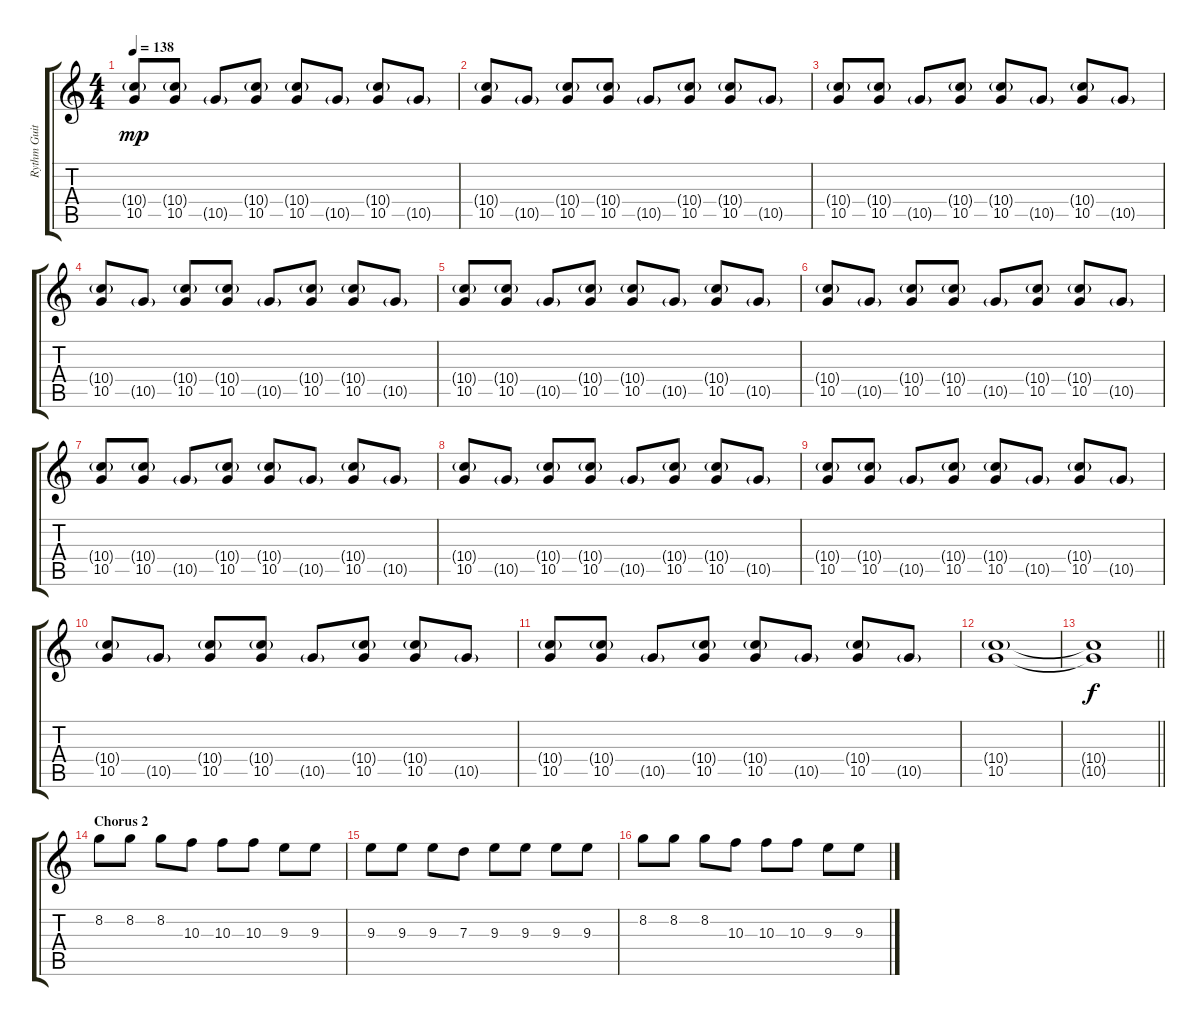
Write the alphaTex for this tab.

\track ("Rythm Guitar" "Rythm Guit") {instrument distortionguitar}
\staff {score tabs}
\tuning (E4 B3 G3 D3 A2 E2) {hide}
\ts (4 4)
\tempo 138
\clef g2
\ks c
(10.4{g} 10.5).8{dy mp} (10.4{g} 10.5).8 10.5{g}.8 (10.4{g} 10.5).8 (10.4{g} 10.5).8 10.5{g}.8 (10.4{g} 10.5).8 10.5{g}.8 |
(10.4{g} 10.5).8 10.5{g}.8 (10.4{g} 10.5).8 (10.4{g} 10.5).8 10.5{g}.8 (10.4{g} 10.5).8 (10.4{g} 10.5).8 10.5{g}.8 |
(10.4{g} 10.5).8 (10.4{g} 10.5).8 10.5{g}.8 (10.4{g} 10.5).8 (10.4{g} 10.5).8 10.5{g}.8 (10.4{g} 10.5).8 10.5{g}.8 |
(10.4{g} 10.5).8 10.5{g}.8 (10.4{g} 10.5).8 (10.4{g} 10.5).8 10.5{g}.8 (10.4{g} 10.5).8 (10.4{g} 10.5).8 10.5{g}.8 |
(10.4{g} 10.5).8 (10.4{g} 10.5).8 10.5{g}.8 (10.4{g} 10.5).8 (10.4{g} 10.5).8 10.5{g}.8 (10.4{g} 10.5).8 10.5{g}.8 |
(10.4{g} 10.5).8 10.5{g}.8 (10.4{g} 10.5).8 (10.4{g} 10.5).8 10.5{g}.8 (10.4{g} 10.5).8 (10.4{g} 10.5).8 10.5{g}.8 |
(10.4{g} 10.5).8 (10.4{g} 10.5).8 10.5{g}.8 (10.4{g} 10.5).8 (10.4{g} 10.5).8 10.5{g}.8 (10.4{g} 10.5).8 10.5{g}.8 |
(10.4{g} 10.5).8 10.5{g}.8 (10.4{g} 10.5).8 (10.4{g} 10.5).8 10.5{g}.8 (10.4{g} 10.5).8 (10.4{g} 10.5).8 10.5{g}.8 |
(10.4{g} 10.5).8 (10.4{g} 10.5).8 10.5{g}.8 (10.4{g} 10.5).8 (10.4{g} 10.5).8 10.5{g}.8 (10.4{g} 10.5).8 10.5{g}.8 |
(10.4{g} 10.5).8 10.5{g}.8 (10.4{g} 10.5).8 (10.4{g} 10.5).8 10.5{g}.8 (10.4{g} 10.5).8 (10.4{g} 10.5).8 10.5{g}.8 |
(10.4{g} 10.5).8 (10.4{g} 10.5).8 10.5{g}.8 (10.4{g} 10.5).8 (10.4{g} 10.5).8 10.5{g}.8 (10.4{g} 10.5).8 10.5{g}.8 |
(10.4{g} 10.5).1 |
\barLineRight lightlight
(10.4{t} 10.5{t}).1{dy f} |
\section ("" "Chorus 2")
8.2.8{instrument distortionguitar} 8.2.8 8.2.8 10.3.8 10.3.8 10.3.8 9.3.8 9.3.8 |
9.3.8 9.3.8 9.3.8 7.3.8 9.3.8 9.3.8 9.3.8 9.3.8 |
8.2.8 8.2.8 8.2.8 10.3.8 10.3.8 10.3.8 9.3.8 9.3.8
